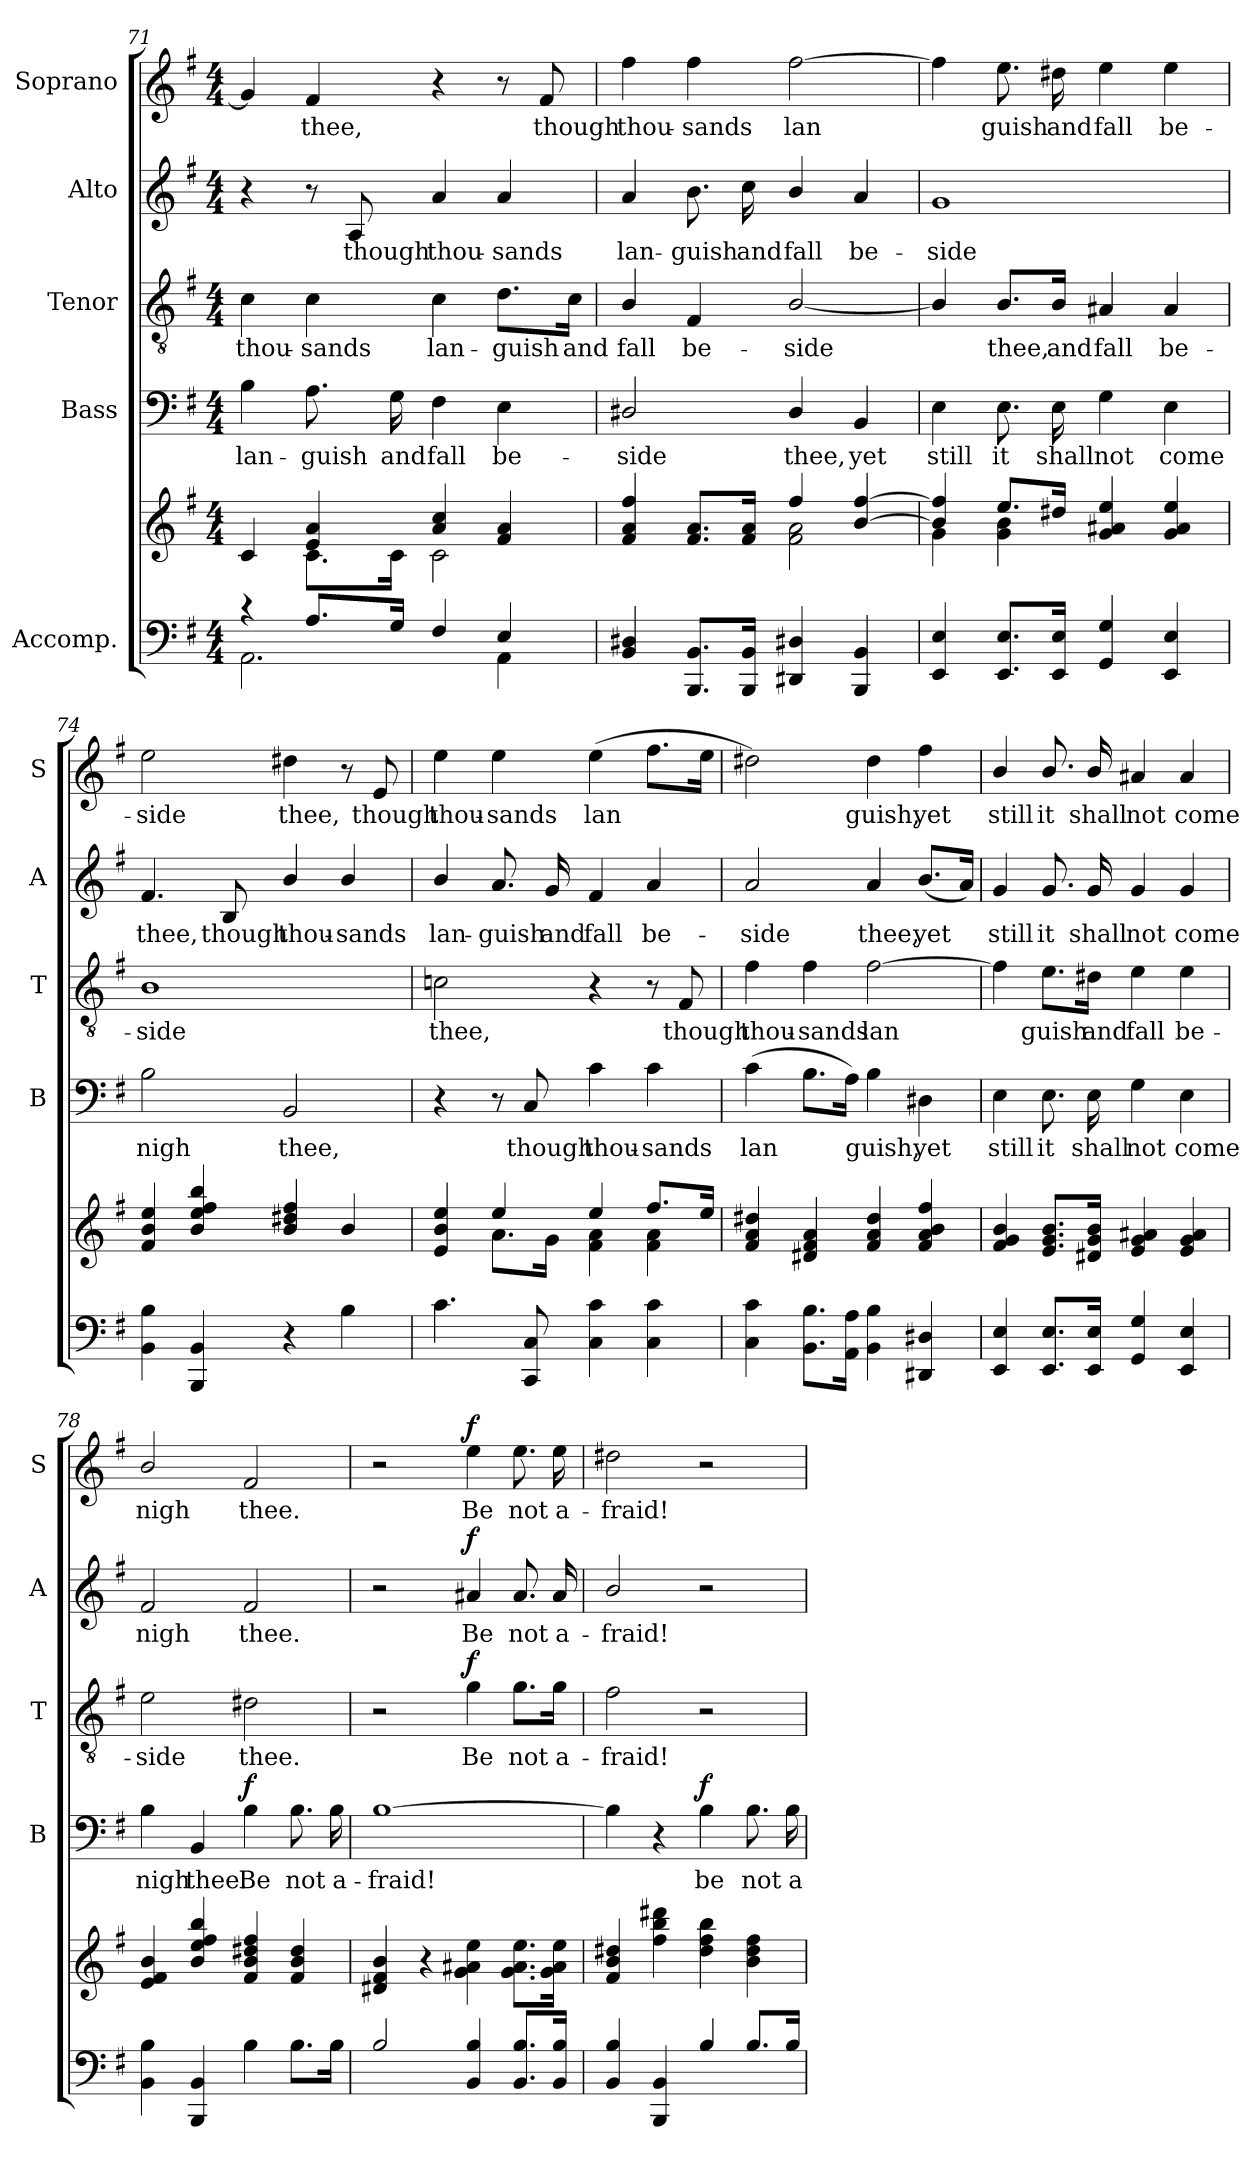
**kern	**kern	**kern	**text	**dynam	**kern	**text	**dynam	**kern	**text	**dynam	**kern	**text	**dynam
*part5	*part5	*part4	*part4	*part4	*part3	*part3	*part3	*part2	*part2	*part2	*part1	*part1	*part1
*staff6	*staff5	*staff4	*staff4	*staff4	*staff3	*staff3	*staff3	*staff2	*staff2	*staff2	*staff1	*staff1	*staff1
*I"Accomp.	*	*I"Bass	*	*	*I"Tenor	*	*	*I"Alto	*	*	*I"Soprano	*	*
*	*	*I'B	*	*	*I'T	*	*	*I'A	*	*	*I'S	*	*
*clefF4	*clefG2	*clefF4	*	*	*clefGv2	*	*	*clefG2	*	*	*clefG2	*	*
*k[f#]	*k[f#]	*k[f#]	*	*	*k[f#]	*	*	*k[f#]	*	*	*k[f#]	*	*
*G:	*G:	*G:	*	*	*G:	*	*	*G:	*	*	*G:	*	*
*M4/4	*M4/4	*M4/4	*	*	*M4/4	*	*	*M4/4	*	*	*M4/4	*	*
=71	=71	=71	=71	=71	=71	=71	=71	=71	=71	=71	=71	=71	=71
*^	*^	*	*	*	*	*	*	*	*	*	*	*	*
!	!	!	!	!	!LO:LY:b	!	!	!LO:LY:b	!	!	!	!	!	!	!
4rc	2.AA\	4c/	4ryy	4B\	lan-	.	4c\	thou-	.	4r	.	.	4g/]	.	.
!	!	!	!	!	!LO:LY:b	!	!	!LO:LY:b	!	!	!	!	!	!LO:LY:b	!
8.A/L	.	4e/ 4a/	8.c\L	8.A\	-guish	.	4c\	-sands	.	8r	.	.	4f#/	thee,	.
!	!	!	!	!	!	!	!	!	!	!	!LO:LY:b	!	!	!	!
.	.	.	.	.	.	.	.	.	.	8A/	though	.	.	.	.
!	!	!	!	!	!LO:LY:b	!	!	!	!	!	!	!	!	!	!
16G/Jk	.	.	16c\Jk	16G\	and	.	.	.	.	.	.	.	.	.	.
!	!	!	!	!	!LO:LY:b	!	!	!LO:LY:b	!	!	!LO:LY:b	!	!	!	!
4F#/	.	4a/ 4cc/	2c\	4F#\	fall	.	4c\	lan-	.	4a/	thou-	.	4r	.	.
!	!	!	!	!	!LO:LY:b	!	!	!LO:LY:b	!	!	!LO:LY:b	!	!	!	!
4E/	4AA\	4f#/ 4a/	.	4E\	be-	.	8.d\L	-guish	.	4a/	-sands	.	8r	.	.
!	!	!	!	!	!	!	!	!	!	!	!	!	!	!LO:LY:b	!
.	.	.	.	.	.	.	.	.	.	.	.	.	8f#/	though	.
!	!	!	!	!	!	!	!	!LO:LY:b	!	!	!	!	!	!	!
.	.	.	.	.	.	.	16c\Jk	and	.	.	.	.	.	.	.
*v	*v	*	*	*	*	*	*	*	*	*	*	*	*	*	*
!!LO:PB:g=z
=72	=72	=72	=72	=72	=72	=72	=72	=72	=72	=72	=72	=72	=72	=72
!	!	!	!	!LO:LY:b	!	!	!LO:LY:b	!	!	!LO:LY:b	!	!	!LO:LY:b	!
4BB/ 4D#X/	4f#/ 4a/ 4ff#/	2ryy	2D#X/	-side	.	4B/	fall	.	4a/	lan-	.	4ff#\	thou-	.
!	!	!	!	!	!	!	!LO:LY:b	!	!	!LO:LY:b	!	!	!LO:LY:b	!
8.BBB/ 8.BB/L	8.f#/ 8.a/L	.	.	.	.	4F#/	be-	.	8.b\	-guish	.	4ff#\	-sands	.
!	!	!	!	!	!	!	!	!	!	!LO:LY:b	!	!	!	!
16BBB/ 16BB/Jk	16f#/ 16a/Jk	.	.	.	.	.	.	.	16cc\	and	.	.	.	.
!	!	!	!	!LO:LY:b	!	!	!LO:LY:b	!	!	!LO:LY:b	!	!	!LO:LY:b	!
4DD#X/ 4D#X/	4ff#/	2f#\ 2a\	4D#/	thee,	.	[2B/	-side	.	4b/	fall	.	[2ff#\	lan­	.
!	!	!	!	!LO:LY:b	!	!	!	!	!	!LO:LY:b	!	!	!	!
4BBB/ 4BB/	[>4b/ [>4ff#/	.	4BB/	yet	.	.	.	.	4a/	be-	.	.	.	.
=73	=73	=73	=73	=73	=73	=73	=73	=73	=73	=73	=73	=73	=73	=73
!	!	!	!	!LO:LY:b	!	!	!	!	!	!LO:LY:b	!	!	!	!
4EE/ 4E/	4b/] 4ff#/]	4g\	4E\	still	.	4B/]	.	.	1g	-side	.	4ff#\]	.	.
!	!	!	!	!LO:LY:b	!	!	!LO:LY:b	!	!	!	!	!	!LO:LY:b	!
8.EE/ 8.E/L	8.ee/L	4g\ 4b\	8.E\	it	.	8.B/L	thee,	.	.	.	.	8.ee\	guish	.
!	!	!	!	!LO:LY:b	!	!	!LO:LY:b	!	!	!	!	!	!LO:LY:b	!
16EE/ 16E/Jk	16dd#X/Jk	.	16E\	shall	.	16B/Jk	and	.	.	.	.	16dd#X\	and	.
!	!	!	!	!LO:LY:b	!	!	!LO:LY:b	!	!	!	!	!	!LO:LY:b	!
4GG/ 4G/	4g/ 4a#X/ 4ee/	2ryy	4G\	not	.	4A#X/	fall	.	.	.	.	4ee\	fall	.
!	!	!	!	!LO:LY:b	!	!	!LO:LY:b	!	!	!	!	!	!LO:LY:b	!
4EE/ 4E/	4g/ 4a#/ 4ee/	.	4E\	come	.	4A#/	be-	.	.	.	.	4ee\	be-	.
=74	=74	=74	=74	=74	=74	=74	=74	=74	=74	=74	=74	=74	=74	=74
!	!	!	!	!LO:LY:b	!	!	!LO:LY:b	!	!	!LO:LY:b	!	!	!LO:LY:b	!
4BB\ 4B\	4f#/ 4b/ 4ee/	1ryy	2B\	nigh	.	1B	-side	.	4.f#/	thee,	.	2ee\	-side	.
4BBB/ 4BB/	4b/ 4ee/ 4ff#/ 4bb/	.	.	.	.	.	.	.	.	.	.	.	.	.
!	!	!	!	!	!	!	!	!	!	!LO:LY:b	!	!	!	!
.	.	.	.	.	.	.	.	.	8B/	though	.	.	.	.
!	!	!	!	!LO:LY:b	!	!	!	!	!	!LO:LY:b	!	!	!LO:LY:b	!
4r	4b/ 4dd#X/ 4ff#/	.	2BB/	thee,	.	.	.	.	4b/	thou-	.	4dd#X\	thee,	.
!	!	!	!	!	!	!	!	!	!	!LO:LY:b	!	!	!	!
4B\	4b/	.	.	.	.	.	.	.	4b/	-sands	.	8r	.	.
!	!	!	!	!	!	!	!	!	!	!	!	!	!LO:LY:b	!
.	.	.	.	.	.	.	.	.	.	.	.	8e/	though	.
!!LO:LB:g=z
=75	=75	=75	=75	=75	=75	=75	=75	=75	=75	=75	=75	=75	=75	=75
!	!	!	!	!	!	!	!LO:LY:b	!	!	!LO:LY:b	!	!	!LO:LY:b	!
4.c\	4e/ 4b/ 4ee/	4ryy	4r	.	.	2cni\	thee,	.	4b/	lan-	.	4ee\	thou-	.
!	!	!	!	!	!	!	!	!	!	!LO:LY:b	!	!	!LO:LY:b	!
.	4ee/	8.a\L	8r	.	.	.	.	.	8.a/	-guish	.	4ee\	-sands	.
!	!	!	!	!LO:LY:b	!	!	!	!	!	!	!	!	!	!
8CC/ 8C/	.	.	8C/	though	.	.	.	.	.	.	.	.	.	.
!	!	!	!	!	!	!	!	!	!	!LO:LY:b	!	!	!	!
.	.	16g\Jk	.	.	.	.	.	.	16g/	and	.	.	.	.
!	!	!	!	!LO:LY:b	!	!	!	!	!	!LO:LY:b	!	!	!LO:LY:b	!
4C\ 4c\	4ee/	4f#\ 4a\	4c\	thou-	.	4r	.	.	4f#/	fall	.	(>4ee\	lan­	.
!	!	!	!	!LO:LY:b	!	!	!	!	!	!LO:LY:b	!	!	!	!
4C\ 4c\	8.ff#/L	4f#\ 4a\	4c\	-sands	.	8r	.	.	4a/	be-	.	8.ff#\L	.	.
!	!	!	!	!	!	!	!LO:LY:b	!	!	!	!	!	!	!
.	.	.	.	.	.	8F#/	though	.	.	.	.	.	.	.
.	16ee/Jk	.	.	.	.	.	.	.	.	.	.	16ee\Jk	.	.
=76	=76	=76	=76	=76	=76	=76	=76	=76	=76	=76	=76	=76	=76	=76
!	!	!	!	!LO:LY:b	!	!	!LO:LY:b	!	!	!LO:LY:b	!	!	!	!
4C\ 4c\	4f#/ 4a/ 4dd#X/	1ryy	(>4c\	lan­	.	4f#\	thou-	.	2a/	-side	.	2dd#X\)	.	.
!	!	!	!	!	!	!	!LO:LY:b	!	!	!	!	!	!	!
8.BB\ 8.B\L	4d#X/ 4f#/ 4a/	.	8.B\L	.	.	4f#\	-sands	.	.	.	.	.	.	.
16AA\ 16A\Jk	.	.	16A\Jk)	.	.	.	.	.	.	.	.	.	.	.
!	!	!	!	!LO:LY:b	!	!	!LO:LY:b	!	!	!LO:LY:b	!	!	!LO:LY:b	!
4BB\ 4B\	4f#/ 4a/ 4dd#/	.	4B\	guish,	.	[2f#\	lan­	.	4a/	thee,	.	4dd#\	guish,	.
!	!	!	!	!LO:LY:b	!	!	!	!	!	!LO:LY:b	!	!	!LO:LY:b	!
4DD#X/ 4D#X/	4f#/ 4a/ 4b/ 4ff#/	.	4D#X\	yet	.	.	.	.	(<8.b/L	yet	.	4ff#\	yet	.
.	.	.	.	.	.	.	.	.	16a/Jk)	.	.	.	.	.
=77	=77	=77	=77	=77	=77	=77	=77	=77	=77	=77	=77	=77	=77	=77
!	!	!	!	!LO:LY:b	!	!	!	!	!	!LO:LY:b	!	!	!LO:LY:b	!
4EE/ 4E/	4f#/ 4g/ 4b/	1ryy	4E\	still	.	4f#\]	.	.	4g/	still	.	4b/	still	.
!	!	!	!	!LO:LY:b	!	!	!LO:LY:b	!	!	!LO:LY:b	!	!	!LO:LY:b	!
8.EE/ 8.E/L	8.e/ 8.g/ 8.b/L	.	8.E\	it	.	8.e\L	guish	.	8.g/	it	.	8.b/	it	.
!	!	!	!	!LO:LY:b	!	!	!LO:LY:b	!	!	!LO:LY:b	!	!	!LO:LY:b	!
16EE/ 16E/Jk	16d#X/ 16g/ 16b/Jk	.	16E\	shall	.	16d#X\Jk	and	.	16g/	shall	.	16b/	shall	.
!	!	!	!	!LO:LY:b	!	!	!LO:LY:b	!	!	!LO:LY:b	!	!	!LO:LY:b	!
4GG/ 4G/	4e/ 4g/ 4a#X/	.	4G\	not	.	4e\	fall	.	4g/	not	.	4a#X/	not	.
!	!	!	!	!LO:LY:b	!	!	!LO:LY:b	!	!	!LO:LY:b	!	!	!LO:LY:b	!
4EE/ 4E/	4e/ 4g/ 4a#/	.	4E\	come	.	4e\	be-	.	4g/	come	.	4a#/	come	.
=78	=78	=78	=78	=78	=78	=78	=78	=78	=78	=78	=78	=78	=78	=78
!	!	!	!	!LO:LY:b	!	!	!LO:LY:b	!	!	!LO:LY:b	!	!	!LO:LY:b	!
4BB\ 4B\	4e/ 4f#/ 4b/	1ryy	4B\	nigh	.	2e\	-side	.	2f#/	nigh	.	2b/	nigh	.
!	!	!	!	!LO:LY:b	!	!	!	!	!	!	!	!	!	!
4BBB/ 4BB/	4b/ 4ee/ 4ff#/ 4bb/	.	4BB/	thee.	.	.	.	.	.	.	.	.	.	.
!	!	!	!	!LO:LY:b	!LO:DY:b	!	!LO:LY:b	!	!	!LO:LY:b	!	!	!LO:LY:b	!
4B\	4f#/ 4b/ 4dd#X/ 4ff#/	.	4B\	Be	f	2d#X\	thee.	.	2f#/	thee.	.	2f#/	thee.	.
!	!	!	!	!LO:LY:b	!	!	!	!	!	!	!	!	!	!
8.B\L	4f#/ 4b/ 4dd#/	.	8.B\	not	.	.	.	.	.	.	.	.	.	.
!	!	!	!	!LO:LY:b	!	!	!	!	!	!	!	!	!	!
16B\Jk	.	.	16B\	a-	.	.	.	.	.	.	.	.	.	.
*	*v	*v	*	*	*	*	*	*	*	*	*	*	*	*
!!LO:LB:g=z
=79	=79	=79	=79	=79	=79	=79	=79	=79	=79	=79	=79	=79	=79
*^	*	*	*	*	*	*	*	*	*	*	*	*	*
!	!	!	!	!LO:LY:b	!	!	!	!	!	!	!	!	!	!
2B/	1ryy	4d#X/ 4f#/ 4b/	[1B	-fraid!	.	2r	.	.	2r	.	.	2r	.	.
.	.	4r	.	.	.	.	.	.	.	.	.	.	.	.
!	!	!	!	!	!	!	!LO:LY:b	!LO:DY:b	!	!LO:LY:b	!LO:DY:b	!	!LO:LY:b	!LO:DY:b
4BB/ 4B/	.	4g\ 4a#X\ 4ee\	.	.	.	4g\	Be	f	4a#X/	Be	f	4ee\	Be	f
!	!	!	!	!	!	!	!LO:LY:b	!	!	!LO:LY:b	!	!	!LO:LY:b	!
8.BB/ 8.B/L	.	8.g\ 8.a#\ 8.ee\L	.	.	.	8.g\L	not	.	8.a#/	not	.	8.ee\	not	.
!	!	!	!	!	!	!	!LO:LY:b	!	!	!LO:LY:b	!	!	!LO:LY:b	!
16BB/ 16B/Jk	.	16g\ 16a#\ 16ee\Jk	.	.	.	16g\Jk	a-	.	16a#/	a-	.	16ee\	a-	.
=80	=80	=80	=80	=80	=80	=80	=80	=80	=80	=80	=80	=80	=80	=80
!	!	!	!	!	!	!	!LO:LY:b	!	!	!LO:LY:b	!	!	!LO:LY:b	!
4BB/ 4B/	1ryy	4f#/ 4b/ 4dd#X/	4B\]	.	.	2f#\	-fraid!	.	2b/	-fraid!	.	2dd#X\	-fraid!	.
4BBB/ 4BB/	.	4ff#\ 4bb\ 4ddd#X\	4r	.	.	.	.	.	.	.	.	.	.	.
!	!	!	!	!LO:LY:b	!LO:DY:b	!	!	!	!	!	!	!	!	!
4B/	.	4dd#\ 4ff#\ 4bb\	4B\	be	f	2r	.	.	2r	.	.	2r	.	.
!	!	!	!	!LO:LY:b	!	!	!	!	!	!	!	!	!	!
8.B/L	.	4b\ 4dd#\ 4ff#\	8.B\	not	.	.	.	.	.	.	.	.	.	.
!	!	!	!	!LO:LY:b	!	!	!	!	!	!	!	!	!	!
16B/Jk	.	.	16B\	a-	.	.	.	.	.	.	.	.	.	.
*v	*v	*	*	*	*	*	*	*	*	*	*	*	*	*
=	=	=	=	=	=	=	=	=	=	=	=	=	=
*-	*-	*-	*-	*-	*-	*-	*-	*-	*-	*-	*-	*-	*-
